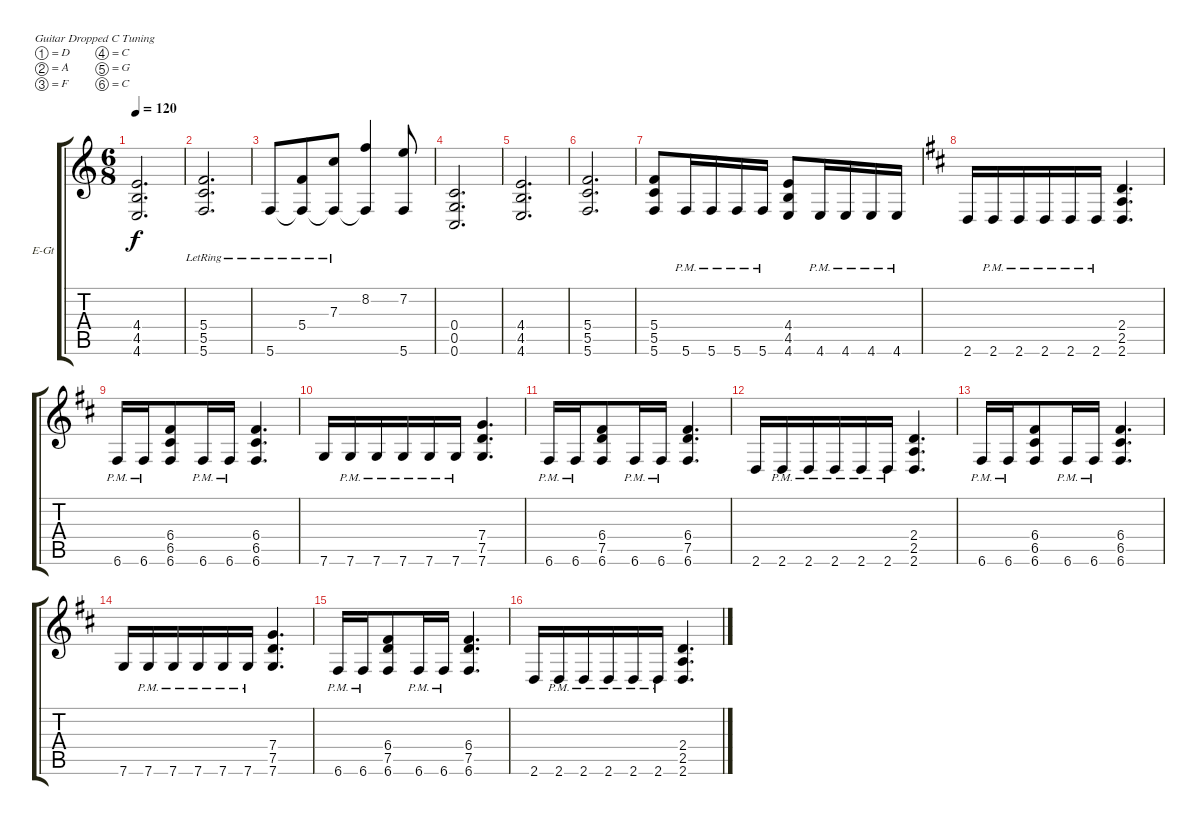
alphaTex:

\bracketExtendMode groupsimilarinstruments
\firstSystemTrackNameOrientation horizontal
\otherSystemsTrackNameOrientation horizontal
\track ("Electric Guitar 2" "E-Gt") {instrument distortionguitar}
\staff {score tabs}
\tuning (D4 A3 F3 C3 G2 C2)
\ts (6 8)
\tempo 120
\clef g2
\ks c
(4.6 4.5 4.4).2{d dy f} |
(5.6{lr} 5.5 5.4{lr}).2{d} |
5.6{lr}.8 (5.4{lr} 5.6{t}).8 (7.3{lr} 5.6{t}).8 (8.2 5.6{t}).4 (7.2 5.6).8 |
(0.6 0.5 0.4).2{d} |
(4.6 4.5 4.4).2{d} |
(5.6 5.5 5.4).2{d} |
(5.6 5.5 5.4).8 5.6{pm}.16 5.6{pm}.16 5.6{pm}.16 5.6{pm}.16 (4.6 4.5 4.4).8 4.6{pm}.16 4.6{pm}.16 4.6{pm}.16 4.6{pm}.16 |
\ks d
2.6.16 2.6{pm}.16 2.6{pm}.16 2.6{pm}.16 2.6{pm}.16 2.6{pm}.16 (2.6 2.5 2.4).4{d} |
6.6{pm}.16 6.6{pm}.16 (6.6 6.5 6.4).8 6.6{pm}.16 6.6{pm}.16 (6.6 6.5 6.4).4{d} |
7.6.16 7.6{pm}.16 7.6{pm}.16 7.6{pm}.16 7.6{pm}.16 7.6{pm}.16 (7.6 7.5 7.4).4{d} |
6.6{pm}.16 6.6{pm}.16 (6.6 7.5 6.4).8 6.6{pm}.16 6.6{pm}.16 (6.6 7.5 6.4).4{d} |
2.6.16 2.6{pm}.16 2.6{pm}.16 2.6{pm}.16 2.6{pm}.16 2.6{pm}.16 (2.6 2.5 2.4).4{d} |
6.6{pm}.16 6.6{pm}.16 (6.6 6.5 6.4).8 6.6{pm}.16 6.6{pm}.16 (6.6 6.5 6.4).4{d} |
7.6.16 7.6{pm}.16 7.6{pm}.16 7.6{pm}.16 7.6{pm}.16 7.6{pm}.16 (7.6 7.5 7.4).4{d} |
6.6{pm}.16 6.6{pm}.16 (6.6 7.5 6.4).8 6.6{pm}.16 6.6{pm}.16 (6.6 7.5 6.4).4{d} |
2.6.16 2.6{pm}.16 2.6{pm}.16 2.6{pm}.16 2.6{pm}.16 2.6{pm}.16 (2.6 2.5 2.4).4{d}
